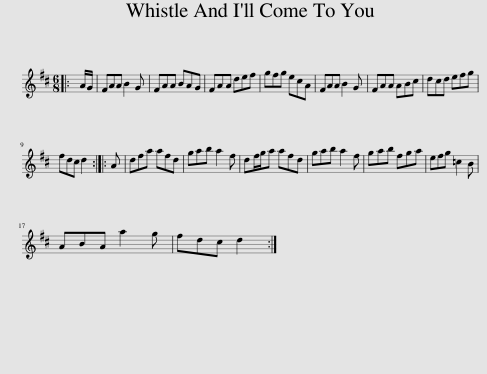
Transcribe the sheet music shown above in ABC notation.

X:1
L:1/8
M:6/8
I:linebreak $
K:D
V:1 treble
V:1
|: A/G/ | FAA B2 G | FAA BAG | FAA def | gfg ecA | %5
 FAA B2 G | FAA ABc | dcd efg |$ fdc d2 :: A | %10
 dfa afd | gab a2 f | df/g/a afd | gab a2 f | gab fga | %15
 efg =c2 B |$ ABA a2 g | fdc d2 :| %18
